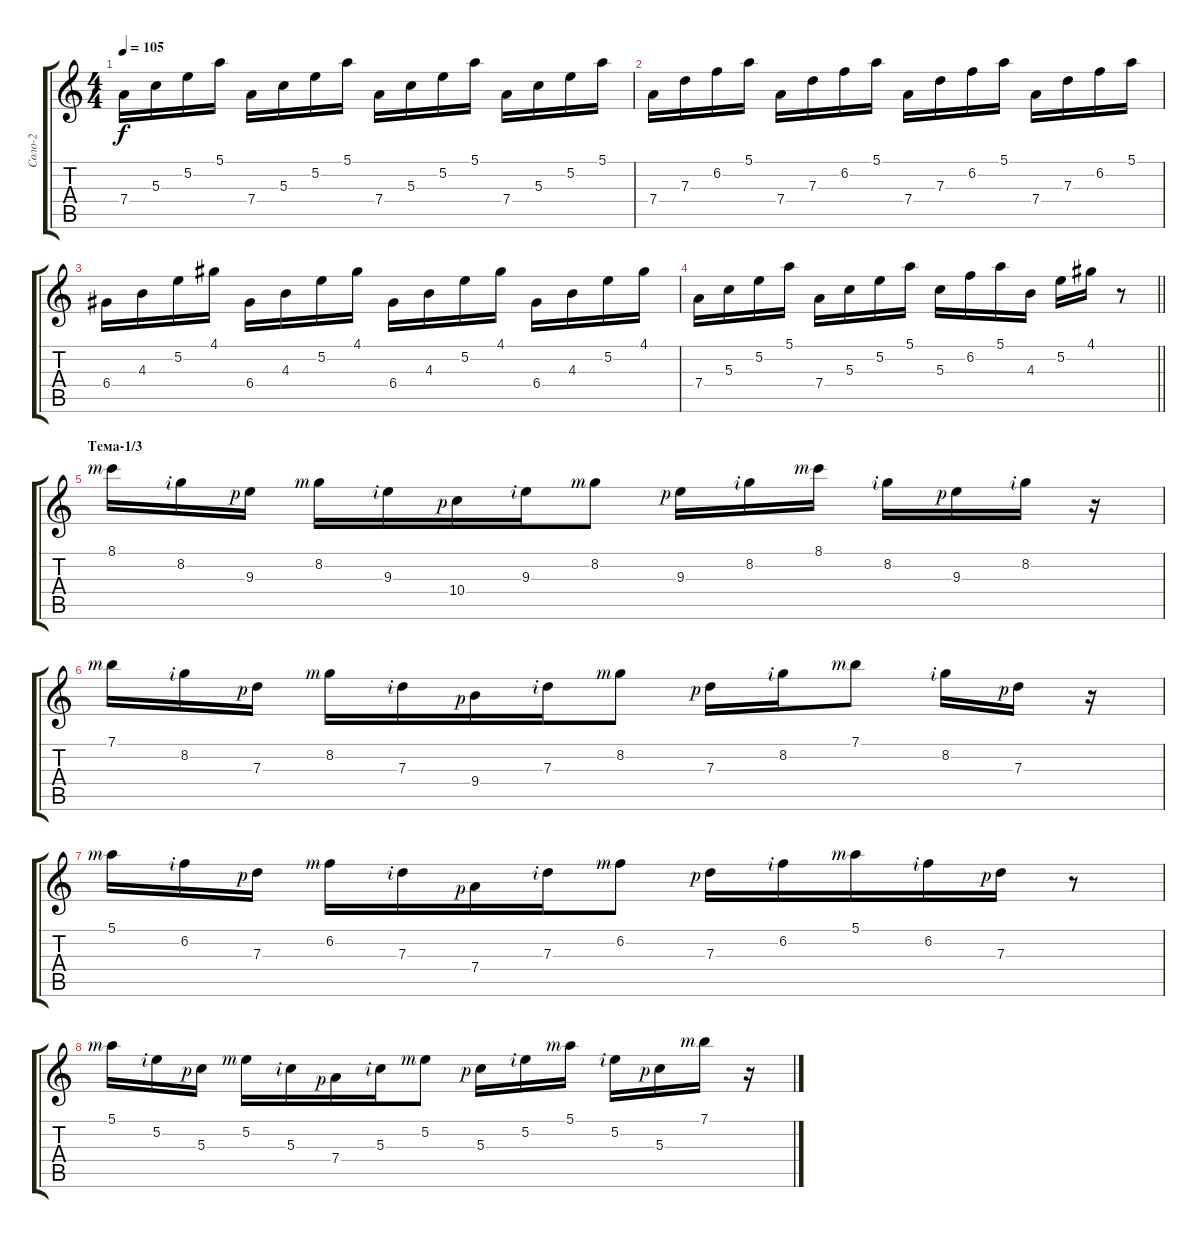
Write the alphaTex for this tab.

\track ("Соло-2" "Соло-2") {instrument electricguitarmuted}
\staff {score tabs}
\tuning (E4 B3 G3 D3 A2 E2) {hide}
\ts (4 4)
\tempo 105
\clef g2
\ks c
7.4.16{dy f} 5.3.16 5.2.16 5.1.16 7.4.16 5.3.16 5.2.16 5.1.16 7.4.16 5.3.16 5.2.16 5.1.16 7.4.16 5.3.16 5.2.16 5.1.16 |
7.4.16 7.3.16 6.2.16 5.1.16 7.4.16 7.3.16 6.2.16 5.1.16 7.4.16 7.3.16 6.2.16 5.1.16 7.4.16 7.3.16 6.2.16 5.1.16 |
6.4.16 4.3.16 5.2.16 4.1.16 6.4.16 4.3.16 5.2.16 4.1.16 6.4.16 4.3.16 5.2.16 4.1.16 6.4.16 4.3.16 5.2.16 4.1.16 |
\barLineRight lightlight
7.4.16 5.3.16 5.2.16 5.1.16 7.4.16 5.3.16 5.2.16 5.1.16 5.3.16 6.2.16 5.1.16 4.3.16 5.2.16 4.1.16 r.8 |
\section ("" "Тема-1/3")
8.1{rf 3}.16 8.2{rf 2}.16 9.3{rf 1}.16{beam split} 8.2{rf 3}.16{beam merge} 9.3{rf 2}.16 10.4{rf 1}.16{beam merge} 9.3{rf 2}.16 8.2{rf 3}.8 9.3{rf 1}.16 8.2{rf 2}.16 8.1{rf 3}.16 8.2{rf 2}.16 9.3{rf 1}.16 8.2{rf 2}.16 r.16 |
7.1{rf 3}.16 8.2{rf 2}.16 7.3{rf 1}.16{beam split} 8.2{rf 3}.16{beam merge} 7.3{rf 2}.16 9.4{rf 1}.16 7.3{rf 2}.16 8.2{rf 3}.8 7.3{rf 1}.16 8.2{rf 2}.16 7.1{rf 3}.8 8.2{rf 2}.16 7.3{rf 1}.16 r.16 |
5.1{rf 3}.16 6.2{rf 2}.16 7.3{rf 1}.16{beam split} 6.2{rf 3}.16{beam merge} 7.3{rf 2}.16 7.4{rf 1}.16 7.3{rf 2}.16 6.2{rf 3}.8 7.3{rf 1}.16 6.2{rf 2}.16 5.1{rf 3}.16{beam merge} 6.2{rf 2}.16 7.3{rf 1}.16 r.8 |
5.1{rf 3}.16 5.2{rf 2}.16 5.3{rf 1}.16{beam split} 5.2{rf 3}.16{beam merge} 5.3{rf 2}.16 7.4{rf 1}.16 5.3{rf 2}.16 5.2{rf 3}.8 5.3{rf 1}.16 5.2{rf 2}.16 5.1{rf 3}.16 5.2{rf 2}.16 5.3{rf 1}.16 7.1{rf 3}.16 r.16
